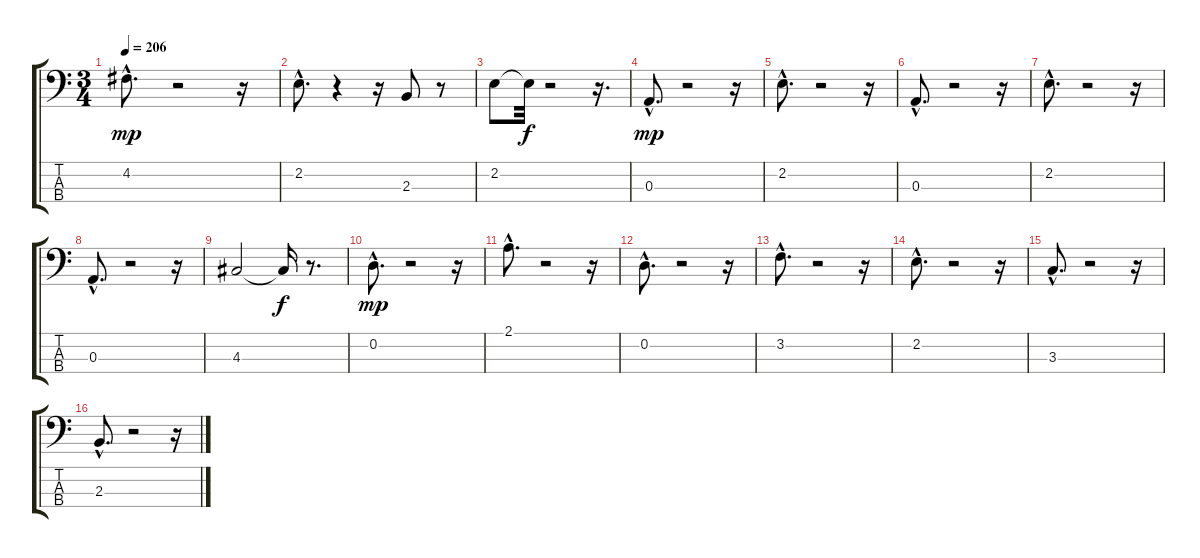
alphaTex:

\track "" {instrument electricbasspick}
\staff {score tabs}
\tuning (G2 D2 A1 E1) {hide}
\ts (3 4)
\tempo 206
\clef f4
\ks c
4.2{hac}.8{d dy mp} r.2 r.16 |
2.2{hac}.8{d} r.4 r.16 2.3.8 r.8 |
2.2.8 2.2{t}.32{dy f} r.2 r.16{d} |
0.3{hac}.8{d dy mp} r.2 r.16 |
2.2{hac}.8{d} r.2 r.16 |
0.3{hac}.8{d} r.2 r.16 |
2.2{hac}.8{d} r.2 r.16 |
0.3{hac}.8{d} r.2 r.16 |
4.3.2 4.3{t}.16{dy f} r.8{d} |
0.2{hac}.8{d dy mp} r.2 r.16 |
2.1{hac}.8{d} r.2 r.16 |
0.2{hac}.8{d} r.2 r.16 |
3.2{hac}.8{d} r.2 r.16 |
2.2{hac}.8{d} r.2 r.16 |
3.3{hac}.8{d} r.2 r.16 |
2.3{hac}.8{d} r.2 r.16
